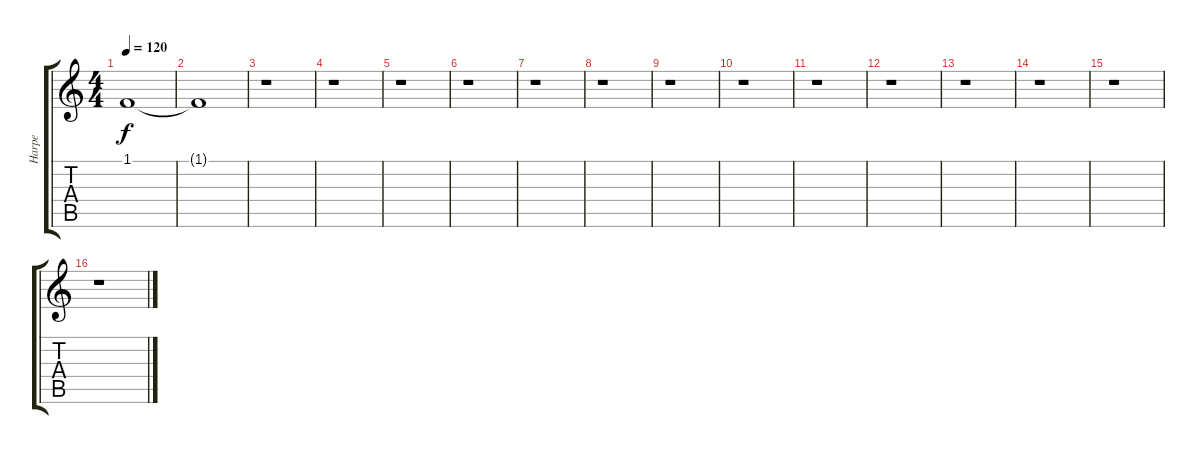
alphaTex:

\track ("Harpe" "Harpe") {instrument orchestralharp}
\staff {score tabs}
\tuning (E4 B3 G3 D3 A2 E2) {hide}
\ts (4 4)
\tempo 120
\clef g2
\ks c
1.1.1{dy f} |
1.1{t}.1 |
r.1 |
r.1 |
r.1 |
r.1 |
r.1 |
r.1 |
r.1 |
r.1 |
r.1 |
r.1 |
r.1 |
r.1 |
r.1 |
r.1
